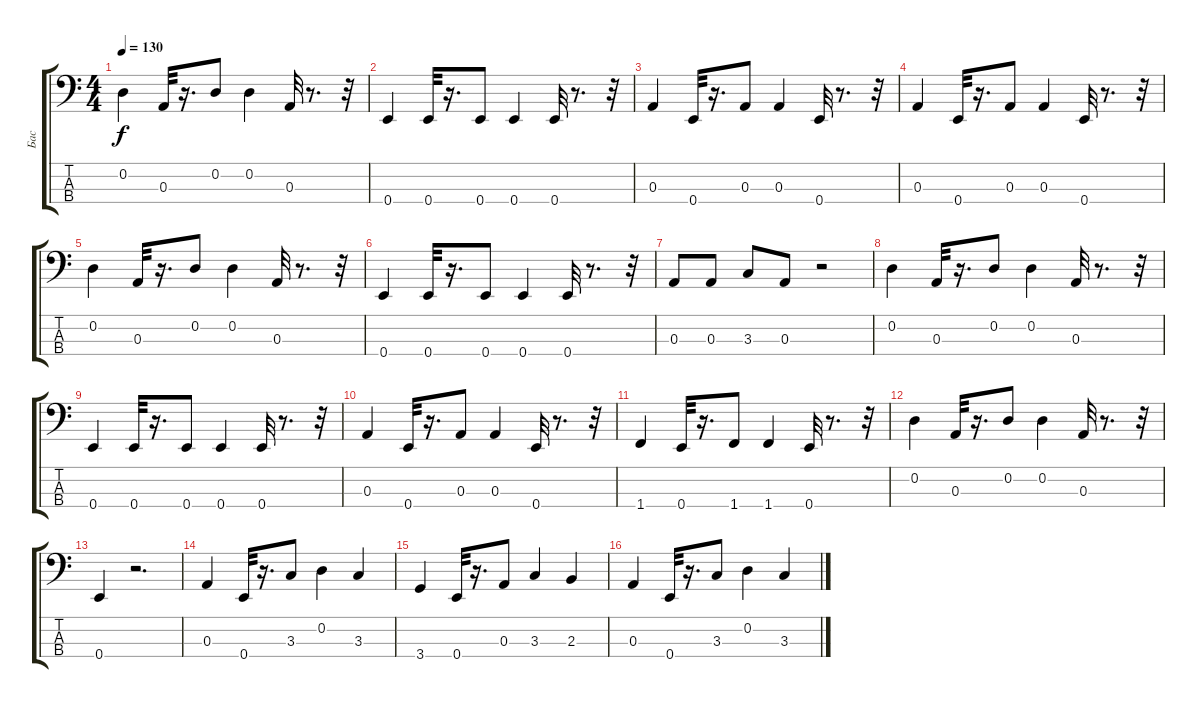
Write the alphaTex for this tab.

\track ("Бас" "Бас") {instrument electricbassfinger}
\staff {score tabs}
\tuning (G2 D2 A1 E1) {hide}
\ts (4 4)
\tempo 130
\clef f4
\ks c
0.2.4{dy f} 0.3.32 r.16{d} 0.2.8 0.2.4 0.3.32 r.8{d} r.32 |
0.4.4 0.4.32 r.16{d} 0.4.8 0.4.4 0.4.32 r.8{d} r.32 |
0.3.4 0.4.32 r.16{d} 0.3.8 0.3.4 0.4.32 r.8{d} r.32 |
0.3.4 0.4.32 r.16{d} 0.3.8 0.3.4 0.4.32 r.8{d} r.32 |
0.2.4 0.3.32 r.16{d} 0.2.8 0.2.4 0.3.32 r.8{d} r.32 |
0.4.4 0.4.32 r.16{d} 0.4.8 0.4.4 0.4.32 r.8{d} r.32 |
0.3.8 0.3.8 3.3.8 0.3.8 r.2 |
0.2.4 0.3.32 r.16{d} 0.2.8 0.2.4 0.3.32 r.8{d} r.32 |
0.4.4 0.4.32 r.16{d} 0.4.8 0.4.4 0.4.32 r.8{d} r.32 |
0.3.4 0.4.32 r.16{d} 0.3.8 0.3.4 0.4.32 r.8{d} r.32 |
1.4.4 0.4.32 r.16{d} 1.4.8 1.4.4 0.4.32 r.8{d} r.32 |
0.2.4 0.3.32 r.16{d} 0.2.8 0.2.4 0.3.32 r.8{d} r.32 |
0.4.4 r.2{d} |
0.3.4 0.4.32 r.16{d} 3.3.8 0.2.4 3.3.4 |
3.4.4 0.4.32 r.16{d} 0.3.8 3.3.4 2.3.4 |
0.3.4 0.4.32 r.16{d} 3.3.8 0.2.4 3.3.4
